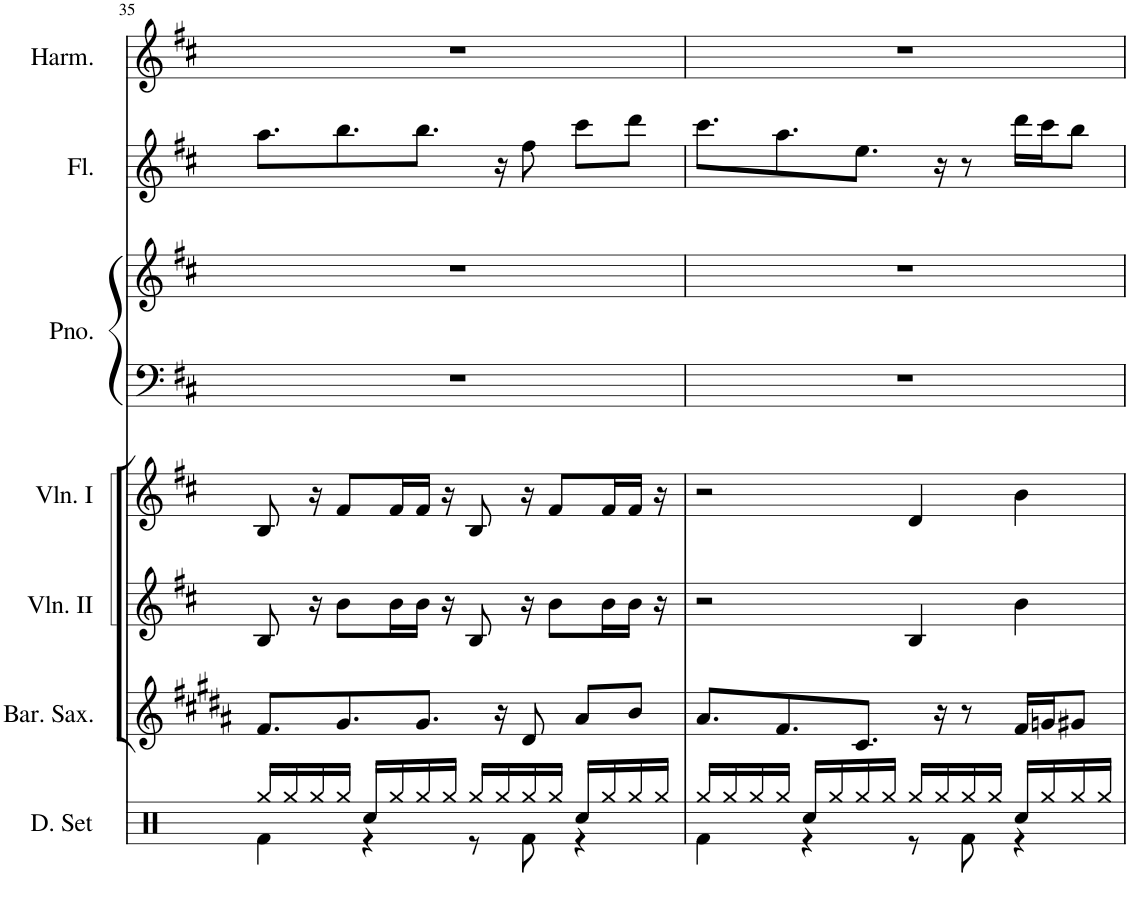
**kern	**kern	**kern	**kern	**kern	**kern	**kern	**kern
*part7	*part6	*part5	*part4	*part3	*part3	*part2	*part1
*staff8	*staff7	*staff6	*staff5	*staff4	*staff3	*staff2	*staff1
*I"Drumset	*I"Baritone Saxophone	*I"Violin II	*I"Violin I	*I"Piano	*	*I"Flute	*I"Harmonica
*I'D. Set	*I'Bar. Sax.	*I'Vln. II	*I'Vln. I	*I'Pno.	*	*I'Fl.	*I'Harm.
!!LO:PB:g=z
*clefX	*clefG2	*clefG2	*clefG2	*clefF4	*clefG2	*clefG2	*clefG2
*	*Trd12c21	*	*	*	*	*	*
*k[]	*k[f#c#g#d#a#]	*k[f#c#]	*k[f#c#]	*k[f#c#]	*k[f#c#]	*k[f#c#]	*k[f#c#]
*M4/4	*M4/4	*M4/4	*M4/4	*M4/4	*M4/4	*M4/4	*M4/4
=35	=35	=35	=35	=35	=35	=35	=35
*^	*	*	*	*	*	*	*
16Rgg/LL	4Rf\	8.f#/L	8B/	8B/	1r	1r	8.aa\L	1r
16Rgg/	.	.	.	.	.	.	.	.
16Rgg/	.	.	16r	16r	.	.	.	.
16Rgg/JJ	.	8.g#/	8b\L	8f#/L	.	.	8.bb\	.
16Rcc/LL	4r	.	.	.	.	.	.	.
16Rgg/	.	.	16b\L	16f#/L	.	.	.	.
16Rgg/	.	8.g#/J	16b\JJ	16f#/JJ	.	.	8.bb\J	.
16Rgg/JJ	.	.	16r	16r	.	.	.	.
16Rgg/LL	8r	.	8B/	8B/	.	.	.	.
16Rgg/	.	16r	.	.	.	.	16r	.
16Rgg/	8Rf\	8d#/	16r	16r	.	.	8ff#\	.
16Rgg/JJ	.	.	8b\L	8f#/L	.	.	.	.
16Rcc/LL	4r	8a#/L	.	.	.	.	8ccc#\L	.
16Rgg/	.	.	16b\L	16f#/L	.	.	.	.
16Rgg/	.	8b/J	16b\JJ	16f#/JJ	.	.	8ddd\J	.
16Rgg/JJ	.	.	16r	16r	.	.	.	.
=36	=36	=36	=36	=36	=36	=36	=36	=36
16Rgg/LL	4Rf\	8.a#/L	2r	2r	1r	1r	8.ccc#\L	1r
16Rgg/	.	.	.	.	.	.	.	.
16Rgg/	.	.	.	.	.	.	.	.
16Rgg/JJ	.	8.f#/	.	.	.	.	8.aa\	.
16Rcc/LL	4r	.	.	.	.	.	.	.
16Rgg/	.	.	.	.	.	.	.	.
16Rgg/	.	8.c#/J	.	.	.	.	8.ee\J	.
16Rgg/JJ	.	.	.	.	.	.	.	.
16Rgg/LL	8r	.	4B/	4d/	.	.	.	.
16Rgg/	.	16r	.	.	.	.	16r	.
16Rgg/	8Rf\	8r	.	.	.	.	8r	.
16Rgg/JJ	.	.	.	.	.	.	.	.
16Rcc/LL	4r	16f#/LL	4b\	4b\	.	.	16ddd\LL	.
16Rgg/	.	16gn/J	.	.	.	.	16ccc#\J	.
16Rgg/	.	8g#X/J	.	.	.	.	8bb\J	.
16Rgg/JJ	.	.	.	.	.	.	.	.
*v	*v	*	*	*	*	*	*	*
=	=	=	=	=	=	=	=
*-	*-	*-	*-	*-	*-	*-	*-
